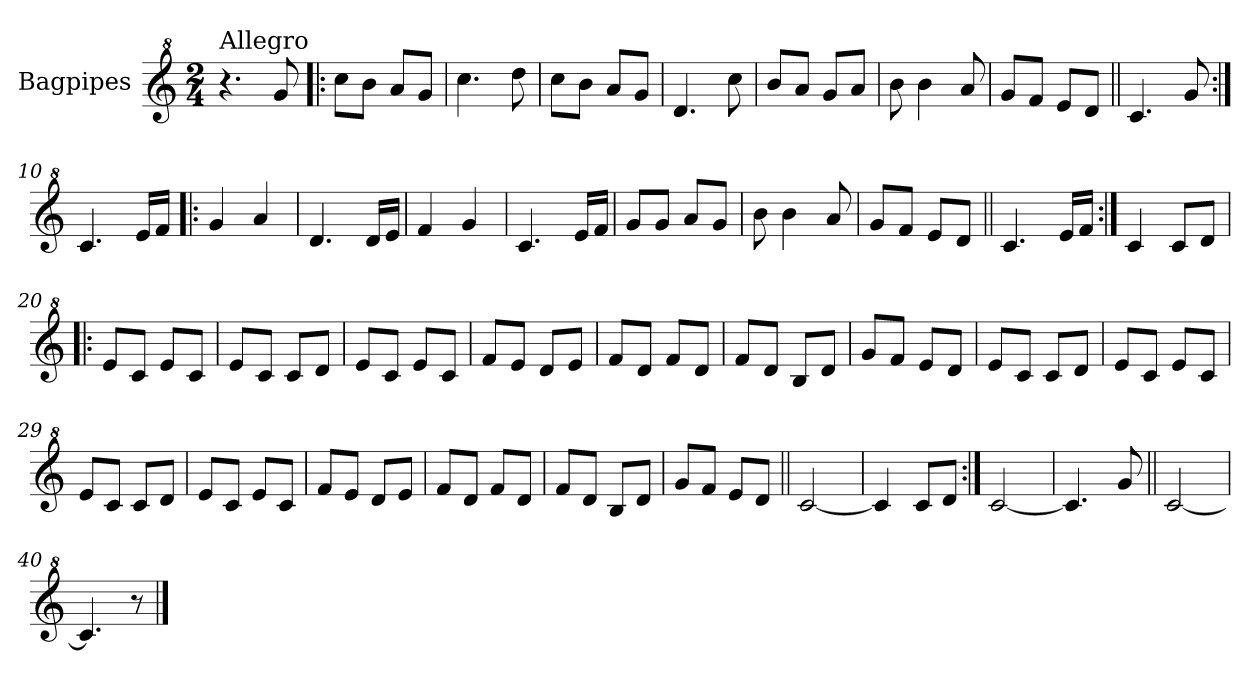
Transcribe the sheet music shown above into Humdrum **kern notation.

**kern
*part1
*staff1
*I"Bagpipes
*I'Bag
*clefG^2
*ITrd1c2
*k[b-e-]
*B-:
*M2/4
=1
!LO:TX:a:t=Allegro
4.r
8ff/
=2!|:
8bb-\L
8aa\J
8gg/L
8ff/J
=3
4.bb-\
8ccc\
=4
8bb-\L
8aa\J
8gg/L
8ff/J
=5
4.cc/
8bb-\
=6
8aa/L
8gg/J
8ff/L
8gg/J
=7
8aa\
4aa\
8gg/
=8
8ff/L
8ee-/J
8dd/L
8cc/J
=9||
4.b-/
8ff/
=10:|!
4.b-/
16dd/LL
16ee-/JJ
=11!|:
4ff/
4gg/
!!LO:LB:g=z
=12
4.cc/
16cc/LL
16dd/JJ
=13
4ee-/
4ff/
=14
4.b-/
16dd/LL
16ee-/JJ
=15
8ff/L
8ff/J
8gg/L
8ff/J
=16
8aa\
4aa\
8gg/
=17
8ff/L
8ee-/J
8dd/L
8cc/J
=18||
4.b-/
16dd/LL
16ee-/JJ
=19:|!
4b-/
8b-/L
8cc/J
=20!|:
8dd/L
8b-/J
8dd/L
8b-/J
=21
8dd/L
8b-/J
8b-/L
8cc/J
=22
8dd/L
8b-/J
8dd/L
8b-/J
!!LO:LB:g=z
=23
8ee-/L
8dd/J
8cc/L
8dd/J
=24
8ee-/L
8cc/J
8ee-/L
8cc/J
=25
8ee-/L
8cc/J
8a/L
8cc/J
=26
8ff/L
8ee-/J
8dd/L
8cc/J
=27
8dd/L
8b-/J
8b-/L
8cc/J
=28
8dd/L
8b-/J
8dd/L
8b-/J
=29
8dd/L
8b-/J
8b-/L
8cc/J
=30
8dd/L
8b-/J
8dd/L
8b-/J
=31
8ee-/L
8dd/J
8cc/L
8dd/J
=32
8ee-/L
8cc/J
8ee-/L
8cc/J
!!LO:LB:g=z
=33
8ee-/L
8cc/J
8a/L
8cc/J
=34
8ff/L
8ee-/J
8dd/L
8cc/J
=35||
[2b-/
=36
4b-/]
8b-/L
8cc/J
=37:|!
[2b-/
=38
4.b-/]
8ff/
=39||
[2b-/
=40
4.b-/]
8r
==
*-
